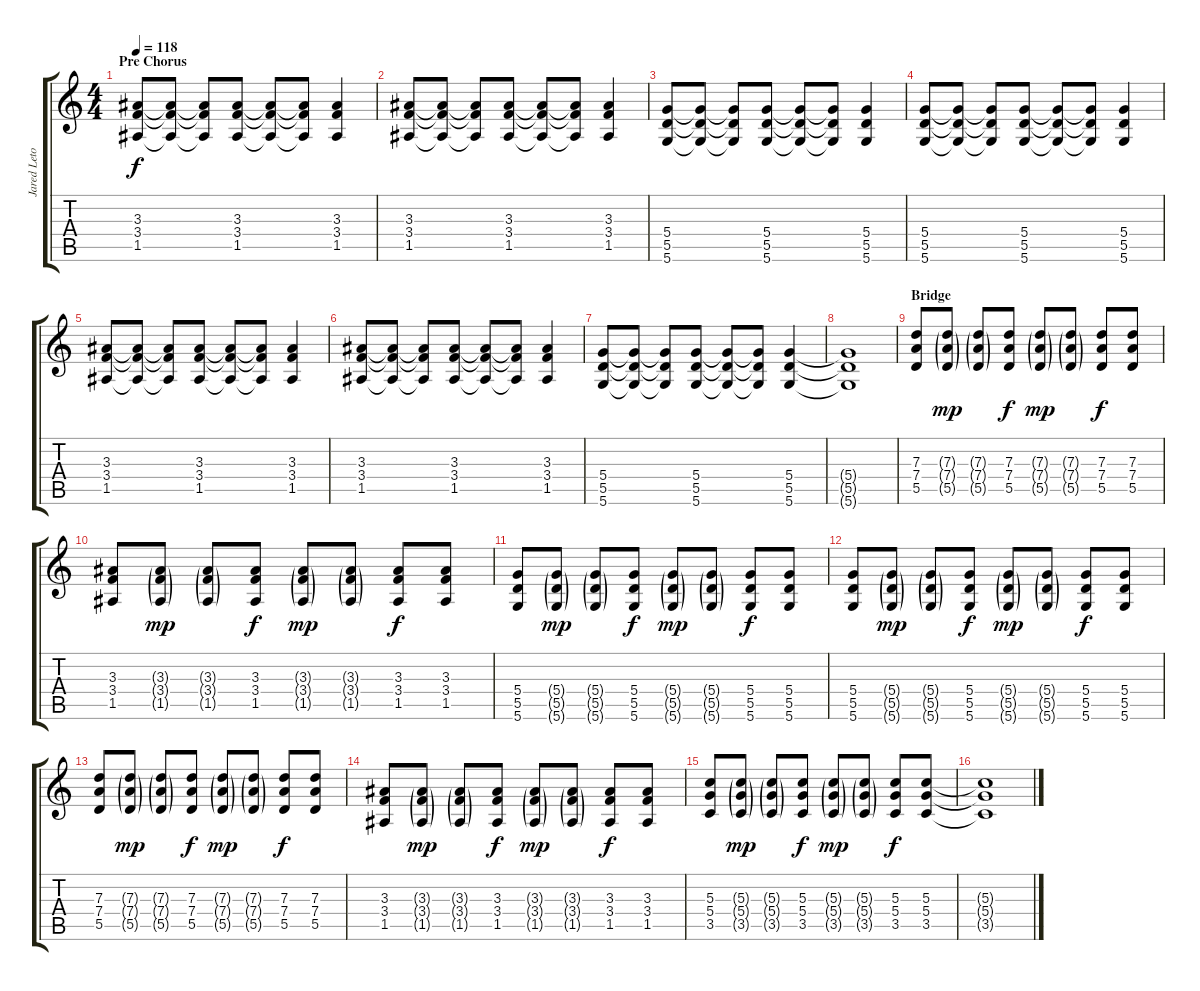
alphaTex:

\track ("Jared Leto" "Jared Leto") {instrument acousticguitarsteel}
\staff {score tabs}
\tuning (E4 B3 G3 D3 A2 D2) {hide}
\ts (4 4)
\section ("" "Pre Chorus")
\tempo 118
\clef g2
\ks c
(3.3 3.4 1.5).8{dy f} (3.3{t} 3.4{t} 1.5{t}).8 (3.3{t} 3.4{t} 1.5{t}).8 (3.3 3.4 1.5).8 (3.3{t} 3.4{t} 1.5{t}).8 (3.3{t} 3.4{t} 1.5{t}).8 (3.3 3.4 1.5).4 |
(3.3 3.4 1.5).8 (3.3{t} 3.4{t} 1.5{t}).8 (3.3{t} 3.4{t} 1.5{t}).8 (3.3 3.4 1.5).8 (3.3{t} 3.4{t} 1.5{t}).8 (3.3{t} 3.4{t} 1.5{t}).8 (3.3 3.4 1.5).4 |
(5.4 5.5 5.6).8 (5.4{t} 5.5{t} 5.6{t}).8 (5.4{t} 5.5{t} 5.6{t}).8 (5.4 5.5 5.6).8 (5.4{t} 5.5{t} 5.6{t}).8 (5.4{t} 5.5{t} 5.6{t}).8 (5.4 5.5 5.6).4 |
(5.4 5.5 5.6).8 (5.4{t} 5.5{t} 5.6{t}).8 (5.4{t} 5.5{t} 5.6{t}).8 (5.4 5.5 5.6).8 (5.4{t} 5.5{t} 5.6{t}).8 (5.4{t} 5.5{t} 5.6{t}).8 (5.4 5.5 5.6).4 |
(3.3 3.4 1.5).8 (3.3{t} 3.4{t} 1.5{t}).8 (3.3{t} 3.4{t} 1.5{t}).8 (3.3 3.4 1.5).8 (3.3{t} 3.4{t} 1.5{t}).8 (3.3{t} 3.4{t} 1.5{t}).8 (3.3 3.4 1.5).4 |
(3.3 3.4 1.5).8 (3.3{t} 3.4{t} 1.5{t}).8 (3.3{t} 3.4{t} 1.5{t}).8 (3.3 3.4 1.5).8 (3.3{t} 3.4{t} 1.5{t}).8 (3.3{t} 3.4{t} 1.5{t}).8 (3.3 3.4 1.5).4 |
(5.4 5.5 5.6).8 (5.4{t} 5.5{t} 5.6{t}).8 (5.4{t} 5.5{t} 5.6{t}).8 (5.4 5.5 5.6).8 (5.4{t} 5.5{t} 5.6{t}).8 (5.4{t} 5.5{t} 5.6{t}).8 (5.4 5.5 5.6).4 |
(5.4{t} 5.5{t} 5.6{t}).1 |
\section ("" "Bridge")
(7.3 7.4 5.5).8{volume 8} (7.3{g} 7.4{g} 5.5{g}).8{dy mp} (7.3{g} 7.4{g} 5.5{g}).8 (7.3 7.4 5.5).8{dy f} (7.3{g} 7.4{g} 5.5{g}).8{dy mp} (7.3{g} 7.4{g} 5.5{g}).8 (7.3 7.4 5.5).8{dy f} (7.3 7.4 5.5).8 |
(3.3 3.4 1.5).8 (3.3{g} 3.4{g} 1.5{g}).8{dy mp} (3.3{g} 3.4{g} 1.5{g}).8 (3.3 3.4 1.5).8{dy f} (3.3{g} 3.4{g} 1.5{g}).8{dy mp} (3.3{g} 3.4{g} 1.5{g}).8 (3.3 3.4 1.5).8{dy f} (3.3 3.4 1.5).8 |
(5.4 5.5 5.6).8 (5.4{g} 5.5{g} 5.6{g}).8{dy mp} (5.4{g} 5.5{g} 5.6{g}).8 (5.4 5.5 5.6).8{dy f} (5.4{g} 5.5{g} 5.6{g}).8{dy mp} (5.4{g} 5.5{g} 5.6{g}).8 (5.4 5.5 5.6).8{dy f} (5.4 5.5 5.6).8 |
(5.4 5.5 5.6).8 (5.4{g} 5.5{g} 5.6{g}).8{dy mp} (5.4{g} 5.5{g} 5.6{g}).8 (5.4 5.5 5.6).8{dy f} (5.4{g} 5.5{g} 5.6{g}).8{dy mp} (5.4{g} 5.5{g} 5.6{g}).8 (5.4 5.5 5.6).8{dy f} (5.4 5.5 5.6).8 |
(7.3 7.4 5.5).8 (7.3{g} 7.4{g} 5.5{g}).8{dy mp} (7.3{g} 7.4{g} 5.5{g}).8 (7.3 7.4 5.5).8{dy f} (7.3{g} 7.4{g} 5.5{g}).8{dy mp} (7.3{g} 7.4{g} 5.5{g}).8 (7.3 7.4 5.5).8{dy f} (7.3 7.4 5.5).8 |
(3.3 3.4 1.5).8 (3.3{g} 3.4{g} 1.5{g}).8{dy mp} (3.3{g} 3.4{g} 1.5{g}).8 (3.3 3.4 1.5).8{dy f} (3.3{g} 3.4{g} 1.5{g}).8{dy mp} (3.3{g} 3.4{g} 1.5{g}).8 (3.3 3.4 1.5).8{dy f} (3.3 3.4 1.5).8 |
(5.3 5.4 3.5).8 (5.3{g} 5.4{g} 3.5{g}).8{dy mp} (5.3{g} 5.4{g} 3.5{g}).8 (5.3 5.4 3.5).8{dy f} (5.3{g} 5.4{g} 3.5{g}).8{dy mp} (5.3{g} 5.4{g} 3.5{g}).8 (5.3 5.4 3.5).8{dy f} (5.3 5.4 3.5).8 |
(5.3{t} 5.4{t} 3.5{t}).1{volume 16}
